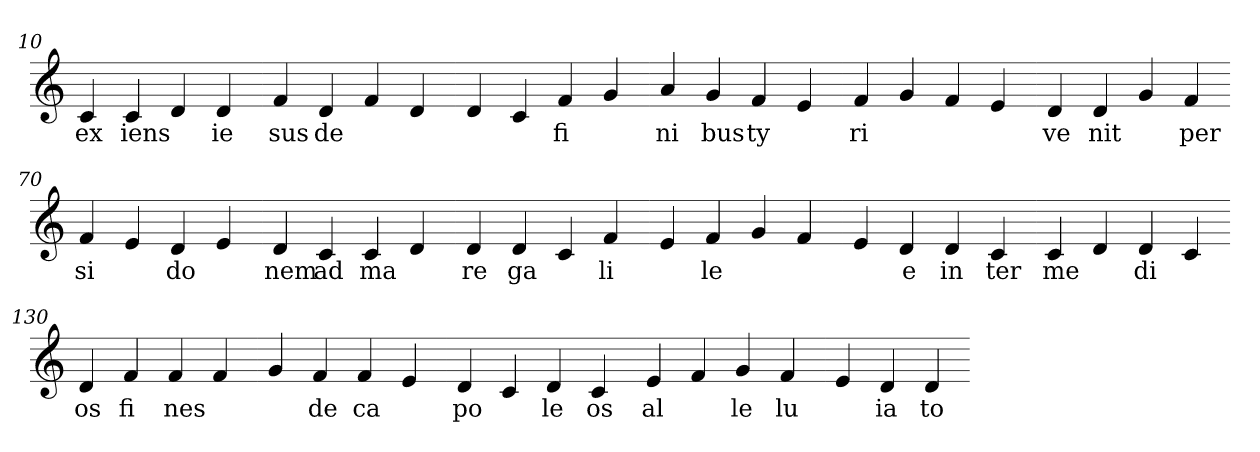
**kern	**text
*part1	*part1
*staff1	*staff1
*clefG2	*
=10.	=10.
4c	ex
4c	iens
4d	.
4d	ie
=20.-	=20.-
4f	sus
4d	de
4f	.
4d	.
=30.-	=30.-
4d	.
4c	.
4f	fi
4g	.
=40.-	=40.-
4a	ni
4g	bus
4f	ty
4e	.
=50.-	=50.-
4f	ri
4g	.
4f	.
4e	.
=60.-	=60.-
4d	ve
4d	nit
4g	.
4f	per
=70.-	=70.-
4f	si
4e	.
4d	do
4e	.
=80.-	=80.-
4d	nem
4c	ad
4c	ma
4d	.
=90.-	=90.-
4d	re
4d	ga
4c	.
4f	li
=100.-	=100.-
4e	.
4f	le
4g	.
4f	.
=110.-	=110.-
4e	.
4d	e
4d	in
4c	ter
=120.-	=120.-
4c	me
4d	.
4d	di
4c	.
=130.-	=130.-
4d	os
4f	fi
4f	nes
4f	.
=140.-	=140.-
4g	.
4f	de
4f	ca
4e	.
=150.-	=150.-
4d	po
4c	.
4d	le
4c	os
=160.-	=160.-
4e	al
4f	.
4g	le
4f	lu
=170.-	=170.-
4e	.
4d	ia
4d	to
=-	=-
*-	*-
